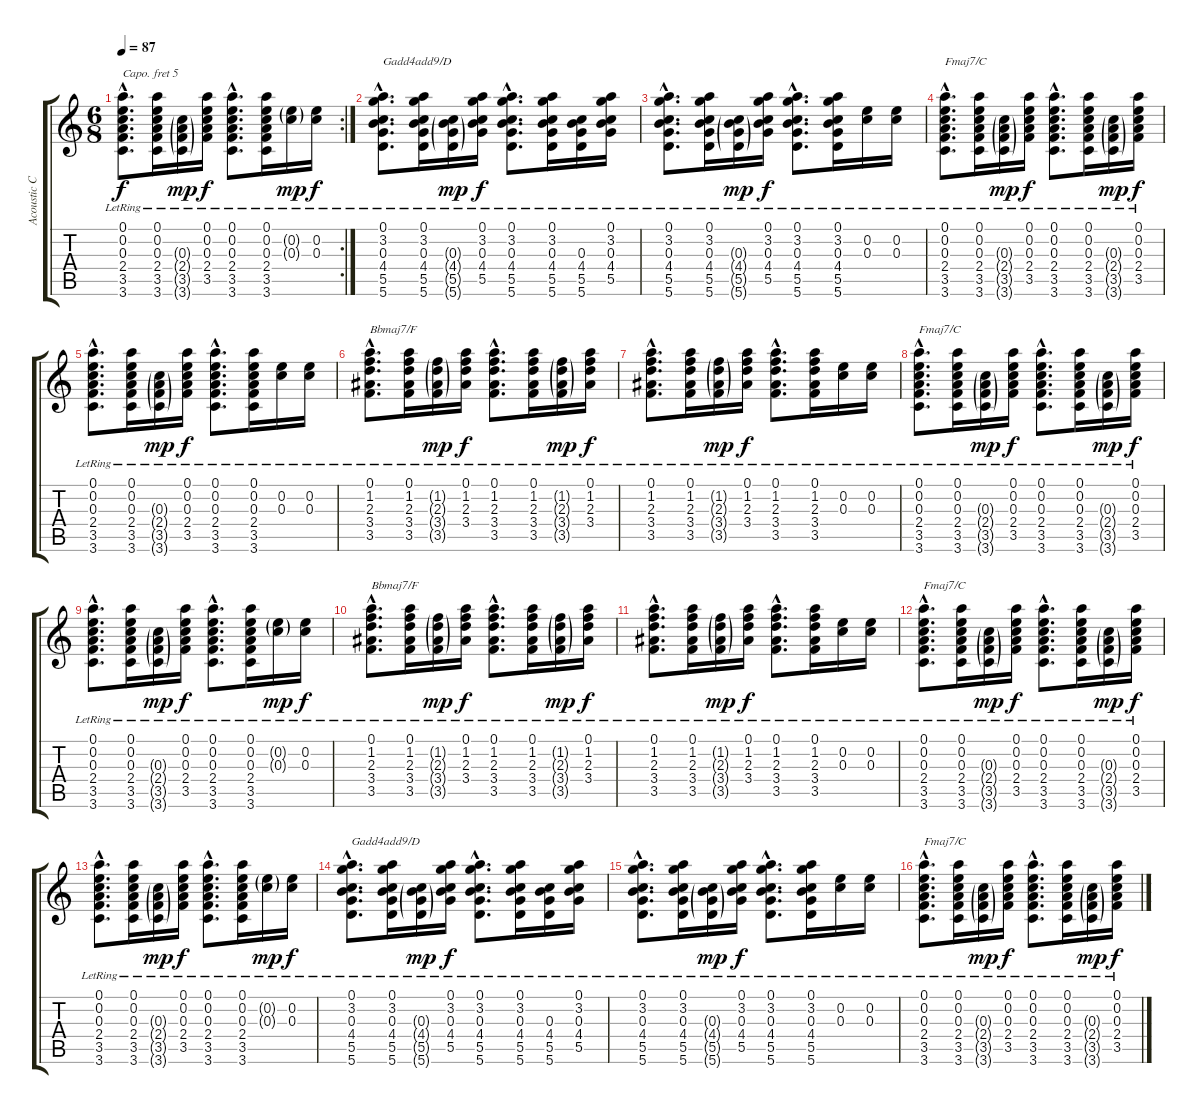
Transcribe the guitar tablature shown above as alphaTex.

\track ("Acoustic Capo V" "Acoustic C") {instrument acousticguitarsteel}
\staff {score tabs}
\capo 5
\tuning (E4 B3 G3 D3 A2 E2) {hide}
\rc 2
\ts (6 8)
\tempo 87
\clef g2
\ks c
(0.1{hac lr} 0.2{hac lr} 0.3{hac lr} 2.4{hac lr} 3.5{hac lr} 3.6{hac lr}).8{d dy f} (0.1{lr} 0.2{lr} 0.3{lr} 2.4{lr} 3.5{lr} 3.6{lr}).16 (0.3{g lr} 2.4{g lr} 3.5{g lr} 3.6{g lr}).16{dy mp} (0.1{lr} 0.2{lr} 0.3{lr} 2.4{lr} 3.5{lr}).16{dy f} (0.1{hac lr} 0.2{hac lr} 0.3{hac lr} 2.4{hac lr} 3.5{hac lr} 3.6{hac lr}).8{d} (0.1{lr} 0.2{lr} 0.3{lr} 2.4{lr} 3.5{lr} 3.6{lr}).16 (0.2{g lr} 0.3{g lr}).16{dy mp} (0.2{lr} 0.3{lr}).16{dy f} |
(0.1{hac lr} 3.2{hac lr} 0.3{hac lr} 4.4{hac lr} 5.5{hac lr} 5.6{hac lr}).8{d txt "Gadd4add9/D"} (0.1{lr} 3.2{lr} 0.3{lr} 4.4{lr} 5.5{lr} 5.6{lr}).16 (0.3{g lr} 4.4{g lr} 5.5{g lr} 5.6{g lr}).16{dy mp} (0.1{lr} 3.2{lr} 0.3{lr} 4.4{lr} 5.5{lr}).16{dy f} (0.1{hac lr} 3.2{hac lr} 0.3{hac lr} 4.4{hac lr} 5.5{hac lr} 5.6{hac lr}).8{d} (0.1{lr} 3.2{lr} 0.3{lr} 4.4{lr} 5.5{lr} 5.6{lr}).16 (0.3{lr} 4.4{lr} 5.5{lr} 5.6{lr}).16 (0.1{lr} 3.2{lr} 0.3{lr} 4.4{lr} 5.5{lr}).16 |
(0.1{hac lr} 3.2{hac lr} 0.3{hac lr} 4.4{hac lr} 5.5{hac lr} 5.6{hac lr}).8{d} (0.1{lr} 3.2{lr} 0.3{lr} 4.4{lr} 5.5{lr} 5.6{lr}).16 (0.3{g lr} 4.4{g lr} 5.5{g lr} 5.6{g lr}).16{dy mp} (0.1{lr} 3.2{lr} 0.3{lr} 4.4{lr} 5.5{lr}).16{dy f} (0.1{hac lr} 3.2{hac lr} 0.3{hac lr} 4.4{hac lr} 5.5{hac lr} 5.6{hac lr}).8{d} (0.1{lr} 3.2{lr} 0.3{lr} 4.4{lr} 5.5{lr} 5.6{lr}).16 (0.2{lr} 0.3{lr}).16 (0.2{lr} 0.3{lr}).16 |
(0.1{hac lr} 0.2{hac lr} 0.3{hac lr} 2.4{hac lr} 3.5{hac lr} 3.6{hac lr}).8{d txt "Fmaj7/C"} (0.1{lr} 0.2{lr} 0.3{lr} 2.4{lr} 3.5{lr} 3.6{lr}).16 (0.3{g lr} 2.4{g lr} 3.5{g lr} 3.6{g lr}).16{dy mp} (0.1{lr} 0.2{lr} 0.3{lr} 2.4{lr} 3.5{lr}).16{dy f} (0.1{hac lr} 0.2{hac lr} 0.3{hac lr} 2.4{hac lr} 3.5{hac lr} 3.6{hac lr}).8{d} (0.1{lr} 0.2{lr} 0.3{lr} 2.4{lr} 3.5{lr} 3.6{lr}).16 (0.3{g lr} 2.4{g lr} 3.5{g lr} 3.6{g lr}).16{dy mp} (0.1{lr} 0.2{lr} 0.3{lr} 2.4{lr} 3.5{lr}).16{dy f} |
(0.1{hac lr} 0.2{hac lr} 0.3{hac lr} 2.4{hac lr} 3.5{hac lr} 3.6{hac lr}).8{d} (0.1{lr} 0.2{lr} 0.3{lr} 2.4{lr} 3.5{lr} 3.6{lr}).16 (0.3{g lr} 2.4{g lr} 3.5{g lr} 3.6{g lr}).16{dy mp} (0.1{lr} 0.2{lr} 0.3{lr} 2.4{lr} 3.5{lr}).16{dy f} (0.1{hac lr} 0.2{hac lr} 0.3{hac lr} 2.4{hac lr} 3.5{hac lr} 3.6{hac lr}).8{d} (0.1{lr} 0.2{lr} 0.3{lr} 2.4{lr} 3.5{lr} 3.6{lr}).16 (0.2{lr} 0.3{lr}).16 (0.2{lr} 0.3{lr}).16 |
(0.1{hac lr} 1.2{hac lr} 2.3{hac lr} 3.4{hac lr} 3.5{hac lr}).8{d txt "Bbmaj7/F"} (0.1{lr} 1.2{lr} 2.3{lr} 3.4{lr} 3.5{lr}).16 (1.2{g lr} 2.3{g lr} 3.4{g lr} 3.5{g lr}).16{dy mp} (0.1{lr} 1.2{lr} 2.3{lr} 3.4{lr}).16{dy f} (0.1{hac lr} 1.2{hac lr} 2.3{hac lr} 3.4{hac lr} 3.5{hac lr}).8{d} (0.1{lr} 1.2{lr} 2.3{lr} 3.4{lr} 3.5{lr}).16 (1.2{g lr} 2.3{g lr} 3.4{g lr} 3.5{g lr}).16{dy mp} (0.1{lr} 1.2{lr} 2.3{lr} 3.4{lr}).16{dy f} |
(0.1{hac lr} 1.2{hac lr} 2.3{hac lr} 3.4{hac lr} 3.5{hac lr}).8{d} (0.1{lr} 1.2{lr} 2.3{lr} 3.4{lr} 3.5{lr}).16 (1.2{g lr} 2.3{g lr} 3.4{g lr} 3.5{g lr}).16{dy mp} (0.1{lr} 1.2{lr} 2.3{lr} 3.4{lr}).16{dy f} (0.1{hac lr} 1.2{hac lr} 2.3{hac lr} 3.4{hac lr} 3.5{hac lr}).8{d} (0.1{lr} 1.2{lr} 2.3{lr} 3.4{lr} 3.5{lr}).16 (0.2{lr} 0.3{lr}).16 (0.2{lr} 0.3{lr}).16 |
(0.1{hac lr} 0.2{hac lr} 0.3{hac lr} 2.4{hac lr} 3.5{hac lr} 3.6{hac lr}).8{d txt "Fmaj7/C"} (0.1{lr} 0.2{lr} 0.3{lr} 2.4{lr} 3.5{lr} 3.6{lr}).16 (0.3{g lr} 2.4{g lr} 3.5{g lr} 3.6{g lr}).16{dy mp} (0.1{lr} 0.2{lr} 0.3{lr} 2.4{lr} 3.5{lr}).16{dy f} (0.1{hac lr} 0.2{hac lr} 0.3{hac lr} 2.4{hac lr} 3.5{hac lr} 3.6{hac lr}).8{d} (0.1{lr} 0.2{lr} 0.3{lr} 2.4{lr} 3.5{lr} 3.6{lr}).16 (0.3{g lr} 2.4{g lr} 3.5{g lr} 3.6{g lr}).16{dy mp} (0.1{lr} 0.2{lr} 0.3{lr} 2.4{lr} 3.5{lr}).16{dy f} |
(0.1{hac lr} 0.2{hac lr} 0.3{hac lr} 2.4{hac lr} 3.5{hac lr} 3.6{hac lr}).8{d} (0.1{lr} 0.2{lr} 0.3{lr} 2.4{lr} 3.5{lr} 3.6{lr}).16 (0.3{g lr} 2.4{g lr} 3.5{g lr} 3.6{g lr}).16{dy mp} (0.1{lr} 0.2{lr} 0.3{lr} 2.4{lr} 3.5{lr}).16{dy f} (0.1{hac lr} 0.2{hac lr} 0.3{hac lr} 2.4{hac lr} 3.5{hac lr} 3.6{hac lr}).8{d} (0.1{lr} 0.2{lr} 0.3{lr} 2.4{lr} 3.5{lr} 3.6{lr}).16 (0.2{g lr} 0.3{g lr}).16{dy mp} (0.2{lr} 0.3{lr}).16{dy f} |
(0.1{hac lr} 1.2{hac lr} 2.3{hac lr} 3.4{hac lr} 3.5{hac lr}).8{d txt "Bbmaj7/F"} (0.1{lr} 1.2{lr} 2.3{lr} 3.4{lr} 3.5{lr}).16 (1.2{g lr} 2.3{g lr} 3.4{g lr} 3.5{g lr}).16{dy mp} (0.1{lr} 1.2{lr} 2.3{lr} 3.4{lr}).16{dy f} (0.1{hac lr} 1.2{hac lr} 2.3{hac lr} 3.4{hac lr} 3.5{hac lr}).8{d} (0.1{lr} 1.2{lr} 2.3{lr} 3.4{lr} 3.5{lr}).16 (1.2{g lr} 2.3{g lr} 3.4{g lr} 3.5{g lr}).16{dy mp} (0.1{lr} 1.2{lr} 2.3{lr} 3.4{lr}).16{dy f} |
(0.1{hac lr} 1.2{hac lr} 2.3{hac lr} 3.4{hac lr} 3.5{hac lr}).8{d} (0.1{lr} 1.2{lr} 2.3{lr} 3.4{lr} 3.5{lr}).16 (1.2{g lr} 2.3{g lr} 3.4{g lr} 3.5{g lr}).16{dy mp} (0.1{lr} 1.2{lr} 2.3{lr} 3.4{lr}).16{dy f} (0.1{hac lr} 1.2{hac lr} 2.3{hac lr} 3.4{hac lr} 3.5{hac lr}).8{d} (0.1{lr} 1.2{lr} 2.3{lr} 3.4{lr} 3.5{lr}).16 (0.2{lr} 0.3{lr}).16 (0.2{lr} 0.3{lr}).16 |
(0.1{hac lr} 0.2{hac lr} 0.3{hac lr} 2.4{hac lr} 3.5{hac lr} 3.6{hac lr}).8{d txt "Fmaj7/C"} (0.1{lr} 0.2{lr} 0.3{lr} 2.4{lr} 3.5{lr} 3.6{lr}).16 (0.3{g lr} 2.4{g lr} 3.5{g lr} 3.6{g lr}).16{dy mp} (0.1{lr} 0.2{lr} 0.3{lr} 2.4{lr} 3.5{lr}).16{dy f} (0.1{hac lr} 0.2{hac lr} 0.3{hac lr} 2.4{hac lr} 3.5{hac lr} 3.6{hac lr}).8{d} (0.1{lr} 0.2{lr} 0.3{lr} 2.4{lr} 3.5{lr} 3.6{lr}).16 (0.3{g lr} 2.4{g lr} 3.5{g lr} 3.6{g lr}).16{dy mp} (0.1{lr} 0.2{lr} 0.3{lr} 2.4{lr} 3.5{lr}).16{dy f} |
(0.1{hac lr} 0.2{hac lr} 0.3{hac lr} 2.4{hac lr} 3.5{hac lr} 3.6{hac lr}).8{d} (0.1{lr} 0.2{lr} 0.3{lr} 2.4{lr} 3.5{lr} 3.6{lr}).16 (0.3{g lr} 2.4{g lr} 3.5{g lr} 3.6{g lr}).16{dy mp} (0.1{lr} 0.2{lr} 0.3{lr} 2.4{lr} 3.5{lr}).16{dy f} (0.1{hac lr} 0.2{hac lr} 0.3{hac lr} 2.4{hac lr} 3.5{hac lr} 3.6{hac lr}).8{d} (0.1{lr} 0.2{lr} 0.3{lr} 2.4{lr} 3.5{lr} 3.6{lr}).16 (0.2{g lr} 0.3{g lr}).16{dy mp} (0.2{lr} 0.3{lr}).16{dy f} |
(0.1{hac lr} 3.2{hac lr} 0.3{hac lr} 4.4{hac lr} 5.5{hac lr} 5.6{hac lr}).8{d txt "Gadd4add9/D"} (0.1{lr} 3.2{lr} 0.3{lr} 4.4{lr} 5.5{lr} 5.6{lr}).16 (0.3{g lr} 4.4{g lr} 5.5{g lr} 5.6{g lr}).16{dy mp} (0.1{lr} 3.2{lr} 0.3{lr} 4.4{lr} 5.5{lr}).16{dy f} (0.1{hac lr} 3.2{hac lr} 0.3{hac lr} 4.4{hac lr} 5.5{hac lr} 5.6{hac lr}).8{d} (0.1{lr} 3.2{lr} 0.3{lr} 4.4{lr} 5.5{lr} 5.6{lr}).16 (0.3{lr} 4.4{lr} 5.5{lr} 5.6{lr}).16 (0.1{lr} 3.2{lr} 0.3{lr} 4.4{lr} 5.5{lr}).16 |
(0.1{hac lr} 3.2{hac lr} 0.3{hac lr} 4.4{hac lr} 5.5{hac lr} 5.6{hac lr}).8{d} (0.1{lr} 3.2{lr} 0.3{lr} 4.4{lr} 5.5{lr} 5.6{lr}).16 (0.3{g lr} 4.4{g lr} 5.5{g lr} 5.6{g lr}).16{dy mp} (0.1{lr} 3.2{lr} 0.3{lr} 4.4{lr} 5.5{lr}).16{dy f} (0.1{hac lr} 3.2{hac lr} 0.3{hac lr} 4.4{hac lr} 5.5{hac lr} 5.6{hac lr}).8{d} (0.1{lr} 3.2{lr} 0.3{lr} 4.4{lr} 5.5{lr} 5.6{lr}).16 (0.2{lr} 0.3{lr}).16 (0.2{lr} 0.3{lr}).16 |
(0.1{hac lr} 0.2{hac lr} 0.3{hac lr} 2.4{hac lr} 3.5{hac lr} 3.6{hac lr}).8{d txt "Fmaj7/C"} (0.1{lr} 0.2{lr} 0.3{lr} 2.4{lr} 3.5{lr} 3.6{lr}).16 (0.3{g lr} 2.4{g lr} 3.5{g lr} 3.6{g lr}).16{dy mp} (0.1{lr} 0.2{lr} 0.3{lr} 2.4{lr} 3.5{lr}).16{dy f} (0.1{hac lr} 0.2{hac lr} 0.3{hac lr} 2.4{hac lr} 3.5{hac lr} 3.6{hac lr}).8{d} (0.1{lr} 0.2{lr} 0.3{lr} 2.4{lr} 3.5{lr} 3.6{lr}).16 (0.3{g lr} 2.4{g lr} 3.5{g lr} 3.6{g lr}).16{dy mp} (0.1{lr} 0.2{lr} 0.3{lr} 2.4{lr} 3.5{lr}).16{dy f}
